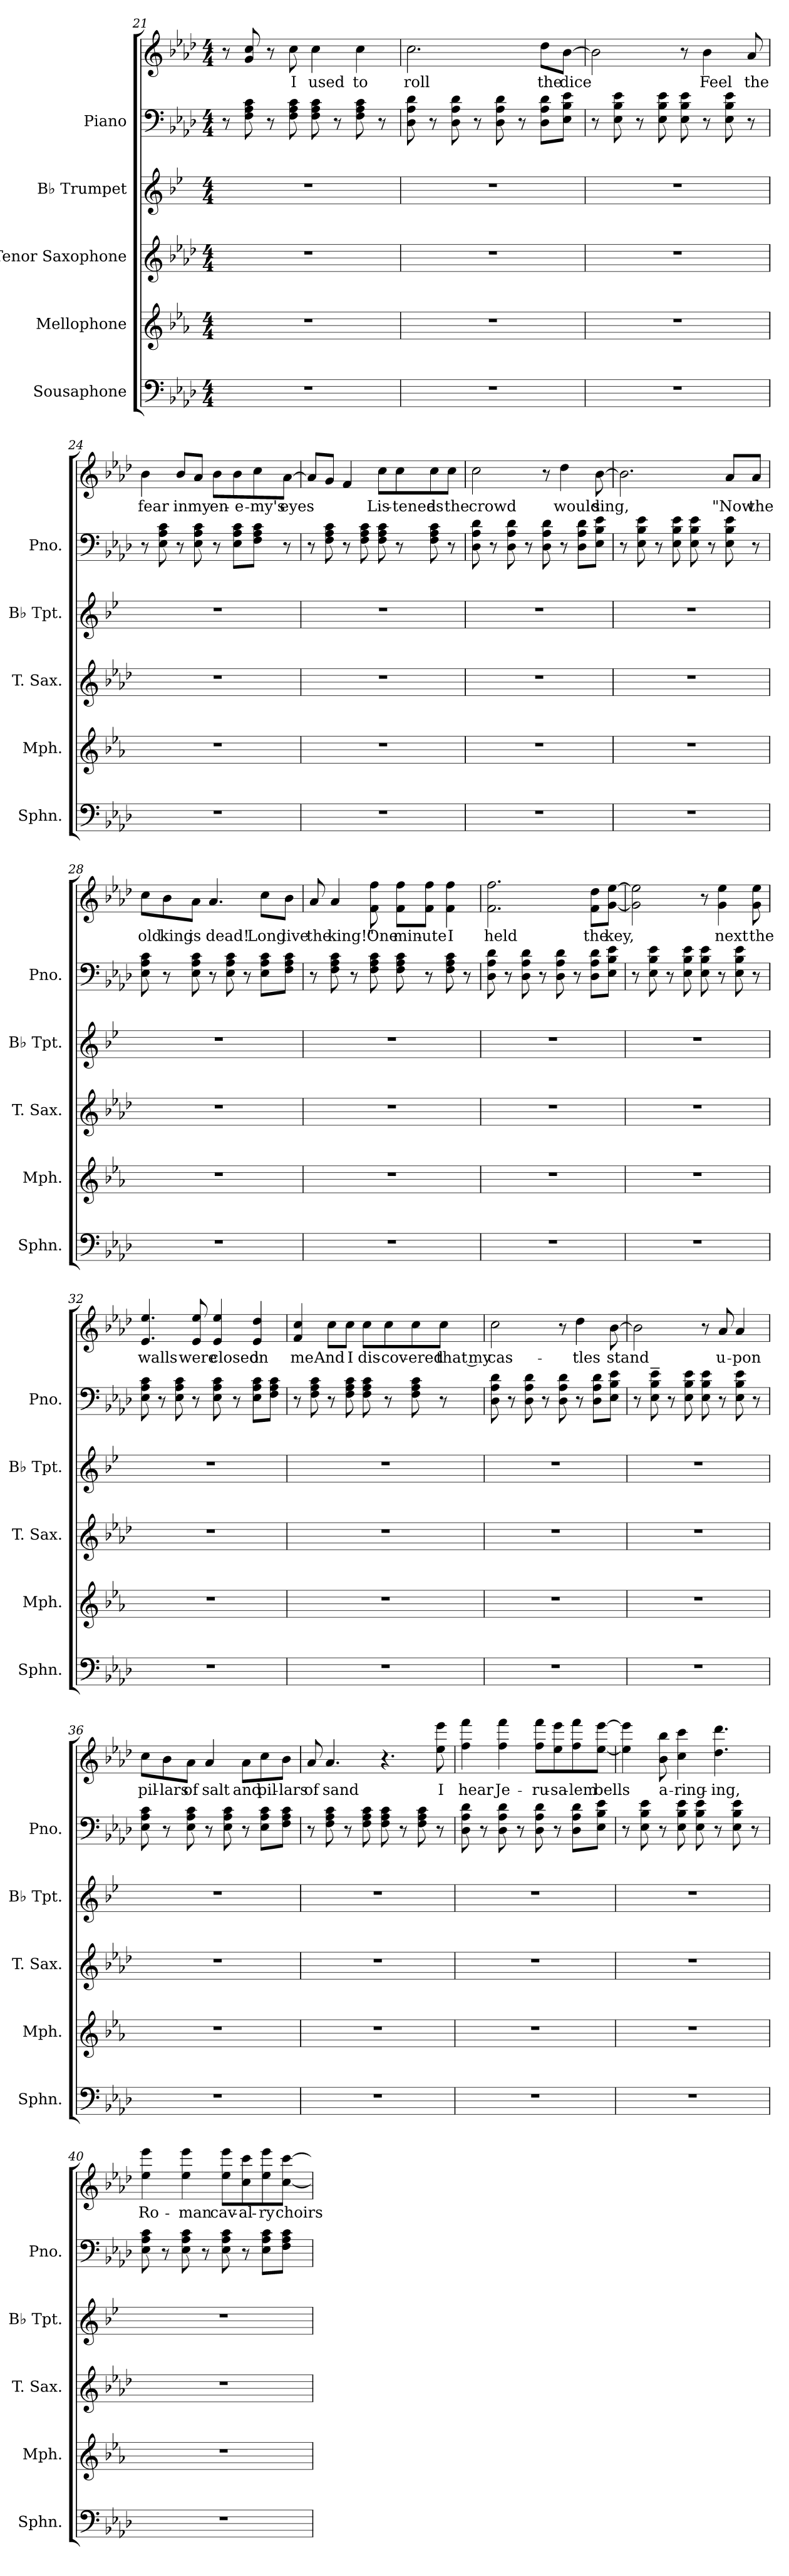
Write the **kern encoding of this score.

**kern	**kern	**kern	**kern	**kern	**kern	**text
*part5	*part4	*part3	*part2	*part1	*part1	*part1
*staff6	*staff5	*staff4	*staff3	*staff2	*staff1	*staff1
*I"Sousaphone	*I"Mellophone	*I"Tenor Saxophone	*I"B♭ Trumpet	*I"Piano	*	*
*I'Sphn.	*I'Mph.	*I'T. Sax.	*I'B♭ Tpt.	*I'Pno.	*	*
*clefF4	*clefG2	*clefG2	*clefG2	*clefF4	*clefG2	*
*	*ITrd4c7	*ITrd8c14	*ITrd1c2	*	*	*
*k[b-e-a-d-]	*k[b-e-a-d-]	*k[b-e-a-d-]	*k[b-e-a-d-]	*k[b-e-a-d-]	*k[b-e-a-d-]	*
*M4/4	*M4/4	*M4/4	*M4/4	*M4/4	*M4/4	*
=21	=21	=21	=21	=21	=21	=21
1r	1r	1r	1r	8r	8r	.
.	.	.	.	8F\ 8A-\ 8c\	8g/ 8cc/	.
.	.	.	.	8r	8r	.
!	!	!	!	!	!	!LO:LY:b
.	.	.	.	8F\ 8A-\ 8c\	8cc\	I
!	!	!	!	!	!	!LO:LY:b
.	.	.	.	8F\ 8A-\ 8c\	4cc\	used
.	.	.	.	8r	.	.
!	!	!	!	!	!	!LO:LY:b
.	.	.	.	8F\ 8A-\ 8c\	4cc\	to
.	.	.	.	8r	.	.
=22	=22	=22	=22	=22	=22	=22
!	!	!	!	!	!	!LO:LY:b
1r	1r	1r	1r	8D-\ 8A-\ 8d-\	2.cc\	roll
.	.	.	.	8r	.	.
.	.	.	.	8D-\ 8A-\ 8d-\	.	.
.	.	.	.	8r	.	.
.	.	.	.	8D-\ 8A-\ 8d-\	.	.
.	.	.	.	8r	.	.
!	!	!	!	!	!	!LO:LY:b
.	.	.	.	8D-\ 8A-\ 8d-\L	8dd-\L	the
!	!	!	!	!	!	!LO:LY:b
.	.	.	.	8E-\ 8B-\ 8e-\J	[8b-\J	dice
!!LO:LB:g=z
=23	=23	=23	=23	=23	=23	=23
1r	1r	1r	1r	8r	2b-\]	.
.	.	.	.	8E-\ 8B-\ 8e-\	.	.
.	.	.	.	8r	.	.
.	.	.	.	8E-\ 8B-\ 8e-\	.	.
.	.	.	.	8E-\ 8B-\ 8e-\	8r	.
!	!	!	!	!	!	!LO:LY:b
.	.	.	.	8r	4b-\	Feel
.	.	.	.	8E-\ 8B-\ 8e-\	.	.
!	!	!	!	!	!	!LO:LY:b
.	.	.	.	8r	8a-/	the
=24	=24	=24	=24	=24	=24	=24
!	!	!	!	!	!	!LO:LY:b
1r	1r	1r	1r	8r	4b-\	fear
.	.	.	.	8E-\ 8A-\ 8c\	.	.
!	!	!	!	!	!	!LO:LY:b
.	.	.	.	8r	8b-/L	in
!	!	!	!	!	!	!LO:LY:b
.	.	.	.	8E-\ 8A-\ 8c\	8a-/J	my
!	!	!	!	!	!	!LO:LY:b
.	.	.	.	8r	8b-\L	en-
!	!	!	!	!	!	!LO:LY:b
.	.	.	.	8E-\ 8A-\ 8c\L	8b-\	-e-
!	!	!	!	!	!	!LO:LY:b
.	.	.	.	8F\ 8A-\ 8c\J	8cc\	-my's
!	!	!	!	!	!	!LO:LY:b
.	.	.	.	8r	[8a-\J	eyes
=25	=25	=25	=25	=25	=25	=25
1r	1r	1r	1r	8r	8a-/L]	.
.	.	.	.	8F\ 8A-\ 8c\	8g/J	.
.	.	.	.	8r	4f/	.
.	.	.	.	8F\ 8A-\ 8c\	.	.
!	!	!	!	!	!	!LO:LY:b
.	.	.	.	8F\ 8A-\ 8c\	8cc\L	Lis-
!	!	!	!	!	!	!LO:LY:b
.	.	.	.	8r	8cc\	-tened
!	!	!	!	!	!	!LO:LY:b
.	.	.	.	8F\ 8A-\ 8c\	8cc\	as
!	!	!	!	!	!	!LO:LY:b
.	.	.	.	8r	8cc\J	the
=26	=26	=26	=26	=26	=26	=26
!	!	!	!	!	!	!LO:LY:b
1r	1r	1r	1r	8D-\ 8A-\ 8d-\	2cc\	crowd
.	.	.	.	8r	.	.
.	.	.	.	8D-\ 8A-\ 8d-\	.	.
.	.	.	.	8r	.	.
.	.	.	.	8D-\ 8A-\ 8d-\	8r	.
!	!	!	!	!	!	!LO:LY:b
.	.	.	.	8r	4dd-\	would
.	.	.	.	8D-\ 8A-\ 8d-\L	.	.
!	!	!	!	!	!	!LO:LY:b
.	.	.	.	8E-\ 8B-\ 8e-\J	[8b-\	sing,
!!LO:PB:g=z
=27	=27	=27	=27	=27	=27	=27
1r	1r	1r	1r	8r	2.b-\]	.
.	.	.	.	8E-\ 8B-\ 8e-\	.	.
.	.	.	.	8r	.	.
.	.	.	.	8E-\ 8B-\ 8e-\	.	.
.	.	.	.	8E-\ 8B-\ 8e-\	.	.
.	.	.	.	8r	.	.
!	!	!	!	!	!	!LO:LY:b
.	.	.	.	8E-\ 8B-\ 8e-\	8a-/L	"Now
!	!	!	!	!	!	!LO:LY:b
.	.	.	.	8r	8a-/J	the
=28	=28	=28	=28	=28	=28	=28
!	!	!	!	!	!	!LO:LY:b
1r	1r	1r	1r	8E-\ 8A-\ 8c\	8cc\L	old
!	!	!	!	!	!	!LO:LY:b
.	.	.	.	8r	8b-\	king
!	!	!	!	!	!	!LO:LY:b
.	.	.	.	8E-\ 8A-\ 8c\	8a-\J	is
!	!	!	!	!	!	!LO:LY:b
.	.	.	.	8r	4.a-/	dead!
.	.	.	.	8E-\ 8A-\ 8c\	.	.
.	.	.	.	8r	.	.
!	!	!	!	!	!	!LO:LY:b
.	.	.	.	8E-\ 8A-\ 8c\L	8cc\L	Long
!	!	!	!	!	!	!LO:LY:b
.	.	.	.	8F\ 8A-\ 8c\J	8b-\J	live
=29	=29	=29	=29	=29	=29	=29
!	!	!	!	!	!	!LO:LY:b
1r	1r	1r	1r	8r	8a-/	the
!	!	!	!	!	!	!LO:LY:b
.	.	.	.	8F\ 8A-\ 8c\	4a-/	king!"
.	.	.	.	8r	.	.
!	!	!	!	!	!	!LO:LY:b
.	.	.	.	8F\ 8A-\ 8c\	8f\ 8ff\	One
!	!	!	!	!	!	!LO:LY:b
.	.	.	.	8F\ 8A-\ 8c\	8f\ 8ff\L	min-
!	!	!	!	!	!	!LO:LY:b
.	.	.	.	8r	8f\ 8ff\J	-ute
!	!	!	!	!	!	!LO:LY:b
.	.	.	.	8F\ 8A-\ 8c\	4f\ 4ff\	I
.	.	.	.	8r	.	.
=30	=30	=30	=30	=30	=30	=30
!	!	!	!	!	!	!LO:LY:b
1r	1r	1r	1r	8D-\ 8A-\ 8d-\	2.f\ 2.ff\	held
.	.	.	.	8r	.	.
.	.	.	.	8D-\ 8A-\ 8d-\	.	.
.	.	.	.	8r	.	.
.	.	.	.	8D-\ 8A-\ 8d-\	.	.
.	.	.	.	8r	.	.
!	!	!	!	!	!	!LO:LY:b
.	.	.	.	8D-\ 8A-\ 8d-\L	8f\ 8dd-\L	the
!	!	!	!	!	!	!LO:LY:b
.	.	.	.	8E-\ 8B-\ 8e-\J	[8g\ [8ee-\J	key,
!!LO:LB:g=z
=31	=31	=31	=31	=31	=31	=31
1r	1r	1r	1r	8r	2g\] 2ee-\]	.
.	.	.	.	8E-\ 8B-\ 8e-\	.	.
.	.	.	.	8r	.	.
.	.	.	.	8E-\ 8B-\ 8e-\	.	.
.	.	.	.	8E-\ 8B-\ 8e-\	8r	.
!	!	!	!	!	!	!LO:LY:b
.	.	.	.	8r	4g\ 4ee-\	next
.	.	.	.	8E-\ 8B-\ 8e-\	.	.
!	!	!	!	!	!	!LO:LY:b
.	.	.	.	8r	8g\ 8ee-\	the
=32	=32	=32	=32	=32	=32	=32
!	!	!	!	!	!	!LO:LY:b
1r	1r	1r	1r	8E-\ 8A-\ 8c\	4.e-/ 4.ee-/	walls
.	.	.	.	8r	.	.
.	.	.	.	8E-\ 8A-\ 8c\	.	.
!	!	!	!	!	!	!LO:LY:b
.	.	.	.	8r	8e-/ 8ee-/	were
!	!	!	!	!	!	!LO:LY:b
.	.	.	.	8E-\ 8A-\ 8c\	4e-/ 4ee-/	closed
.	.	.	.	8r	.	.
!	!	!	!	!	!	!LO:LY:b
.	.	.	.	8E-\ 8A-\ 8c\L	4e-/ 4dd-/	on
.	.	.	.	8F\ 8A-\ 8c\J	.	.
=33	=33	=33	=33	=33	=33	=33
!	!	!	!	!	!	!LO:LY:b
1r	1r	1r	1r	8r	4f/ 4cc/	me
.	.	.	.	8F\ 8A-\ 8c\	.	.
!	!	!	!	!	!	!LO:LY:b
.	.	.	.	8r	8cc\L	And
!	!	!	!	!	!	!LO:LY:b
.	.	.	.	8F\ 8A-\ 8c\	8cc\J	I
!	!	!	!	!	!	!LO:LY:b
.	.	.	.	8F\ 8A-\ 8c\	8cc\L	dis-
!	!	!	!	!	!	!LO:LY:b
.	.	.	.	8r	8cc\	-cov-
!	!	!	!	!	!	!LO:LY:b
.	.	.	.	8F\ 8A-\ 8c\	8cc\	-ered
!	!	!	!	!	!	!LO:LY:b
.	.	.	.	8r	8cc\J	that my
=34	=34	=34	=34	=34	=34	=34
!	!	!	!	!	!	!LO:LY:b
1r	1r	1r	1r	8D-\ 8A-\ 8d-\	2cc\	cas-
.	.	.	.	8r	.	.
.	.	.	.	8D-\ 8A-\ 8d-\	.	.
.	.	.	.	8r	.	.
.	.	.	.	8D-\ 8A-\ 8d-\	8r	.
!	!	!	!	!	!	!LO:LY:b
.	.	.	.	8r	4dd-\	-tles
.	.	.	.	8D-\ 8A-\ 8d-\L	.	.
!	!	!	!	!	!	!LO:LY:b
.	.	.	.	8E-\ 8B-\ 8e-\J	[8b-\	stand
!!LO:PB:g=z
=35	=35	=35	=35	=35	=35	=35
1r	1r	1r	1r	8r	2b-\]	.
.	.	.	.	8E-\~ 8B-\~ 8e-\~	.	.
.	.	.	.	8r	.	.
.	.	.	.	8E-\ 8B-\ 8e-\	.	.
.	.	.	.	8E-\ 8B-\ 8e-\	8r	.
!	!	!	!	!	!	!LO:LY:b
.	.	.	.	8r	8a-/	u-
!	!	!	!	!	!	!LO:LY:b
.	.	.	.	8E-\ 8B-\ 8e-\	4a-/	-pon
.	.	.	.	8r	.	.
=36	=36	=36	=36	=36	=36	=36
!	!	!	!	!	!	!LO:LY:b
1r	1r	1r	1r	8E-\ 8A-\ 8c\	8cc\L	pil-
!	!	!	!	!	!	!LO:LY:b
.	.	.	.	8r	8b-\	-lars
!	!	!	!	!	!	!LO:LY:b
.	.	.	.	8E-\ 8A-\ 8c\	8a-\J	of
!	!	!	!	!	!	!LO:LY:b
.	.	.	.	8r	4a-/	salt
.	.	.	.	8E-\ 8A-\ 8c\	.	.
!	!	!	!	!	!	!LO:LY:b
.	.	.	.	8r	8a-\L	and
!	!	!	!	!	!	!LO:LY:b
.	.	.	.	8E-\ 8A-\ 8c\L	8cc\	pil-
!	!	!	!	!	!	!LO:LY:b
.	.	.	.	8F\ 8A-\ 8c\J	8b-\J	-lars
=37	=37	=37	=37	=37	=37	=37
!	!	!	!	!	!	!LO:LY:b
1r	1r	1r	1r	8r	8a-/	of
!	!	!	!	!	!	!LO:LY:b
.	.	.	.	8F\ 8A-\ 8c\	4.a-/	sand
.	.	.	.	8r	.	.
.	.	.	.	8F\ 8A-\ 8c\	.	.
.	.	.	.	8F\ 8A-\ 8c\	4.r	.
.	.	.	.	8r	.	.
.	.	.	.	8F\ 8A-\ 8c\	.	.
!	!	!	!	!	!	!LO:LY:b
.	.	.	.	8r	8ee-\ 8eee-\	I
=38	=38	=38	=38	=38	=38	=38
!	!	!	!	!	!	!LO:LY:b
1r	1r	1r	1r	8D-\ 8A-\ 8d-\	4ff\ 4fff\	hear
.	.	.	.	8r	.	.
!	!	!	!	!	!	!LO:LY:b
.	.	.	.	8D-\ 8A-\ 8d-\	4ff\ 4fff\	Je-
.	.	.	.	8r	.	.
!	!	!	!	!	!	!LO:LY:b
.	.	.	.	8D-\ 8A-\ 8d-\	8ff\ 8fff\L	-ru-
!	!	!	!	!	!	!LO:LY:b
.	.	.	.	8r	8ee-\ 8eee-\	-sa-
!	!	!	!	!	!	!LO:LY:b
.	.	.	.	8D-\ 8A-\ 8d-\L	8ff\ 8fff\	-lem
!	!	!	!	!	!	!LO:LY:b
.	.	.	.	8E-\ 8B-\ 8e-\J	[8ee-\ [8eee-\J	bells
!!LO:LB:g=z
=39	=39	=39	=39	=39	=39	=39
1r	1r	1r	1r	8r	4ee-\] 4eee-\]	.
.	.	.	.	8E-\ 8B-\ 8e-\	.	.
!	!	!	!	!	!	!LO:LY:b
.	.	.	.	8r	8b-\ 8bb-\	a-
!	!	!	!	!	!	!LO:LY:b
.	.	.	.	8E-\ 8B-\ 8e-\	4cc\ 4ccc\	-ring-
.	.	.	.	8E-\ 8B-\ 8e-\	.	.
!	!	!	!	!	!	!LO:LY:b
.	.	.	.	8r	4.dd-\ 4.ddd-\	-ing,
.	.	.	.	8E-\ 8B-\ 8e-\	.	.
.	.	.	.	8r	.	.
=40	=40	=40	=40	=40	=40	=40
!	!	!	!	!	!	!LO:LY:b
1r	1r	1r	1r	8E-\ 8A-\ 8c\	4ee-\ 4eee-\	Ro-
.	.	.	.	8r	.	.
!	!	!	!	!	!	!LO:LY:b
.	.	.	.	8E-\ 8A-\ 8c\	4ee-\ 4eee-\	-man
.	.	.	.	8r	.	.
!	!	!	!	!	!	!LO:LY:b
.	.	.	.	8E-\ 8A-\ 8c\	8ee-\ 8eee-\L	cav-
!	!	!	!	!	!	!LO:LY:b
.	.	.	.	8r	8cc\ 8ccc\	-al-
!	!	!	!	!	!	!LO:LY:b
.	.	.	.	8E-\ 8A-\ 8c\L	8ee-\ 8eee-\	-ry
!	!	!	!	!	!	!LO:LY:b
.	.	.	.	8F\ 8A-\ 8c\J	[8cc\ [8ccc\J	choirs
=	=	=	=	=	=	=
*-	*-	*-	*-	*-	*-	*-
